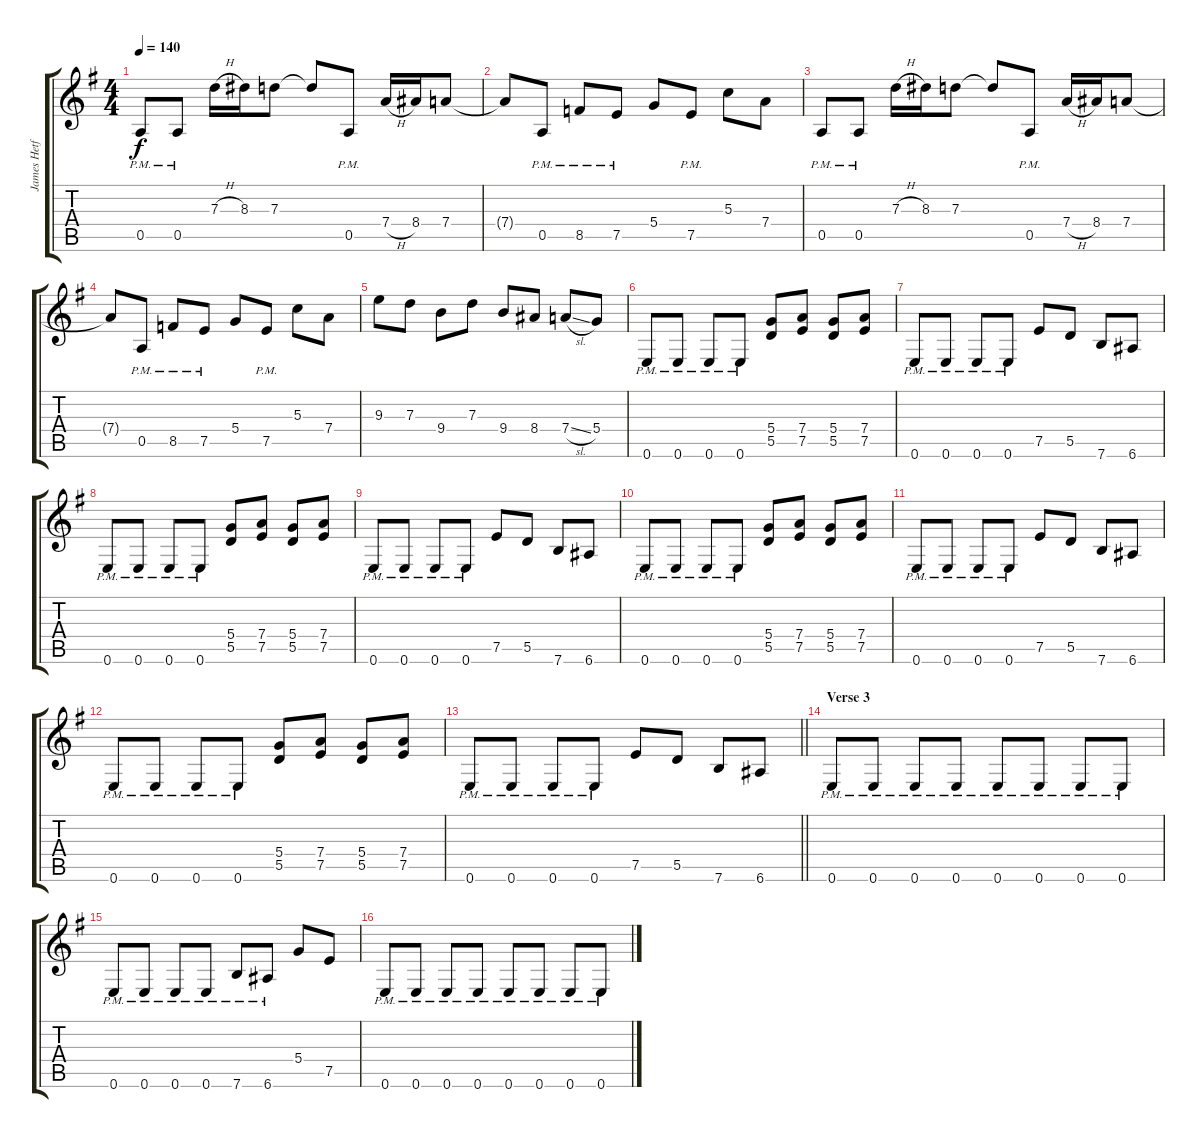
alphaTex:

\track ("James Hetfield" "James Hetf") {instrument distortionguitar}
\staff {score tabs}
\tuning (E4 B3 G3 D3 A2 E2) {hide}
\ts (4 4)
\tempo 140
\clef g2
\ks eminor
0.5{pm}.8{dy f} 0.5{pm}.8 7.3{h}.16 8.3.16 7.3.8 7.3{t}.8 0.5{pm}.8 7.4{h}.16 8.4.16 7.4.8 |
7.4{t}.8 0.5{pm}.8 8.5{pm}.8 7.5{pm}.8 5.4.8 7.5{pm}.8 5.3.8 7.4.8 |
0.5{pm}.8 0.5{pm}.8 7.3{h}.16 8.3.16 7.3.8 7.3{t}.8 0.5{pm}.8 7.4{h}.16 8.4.16 7.4.8 |
7.4{t}.8 0.5{pm}.8 8.5{pm}.8 7.5{pm}.8 5.4.8 7.5{pm}.8 5.3.8 7.4.8 |
9.3.8 7.3.8 9.4.8 7.3.8 9.4.8 8.4.8 7.4{sl}.8 5.4.8 |
0.6{pm}.8 0.6{pm}.8 0.6{pm}.8 0.6{pm}.8 (5.4 5.5).8 (7.4 7.5).8 (5.4 5.5).8 (7.4 7.5).8 |
0.6{pm}.8 0.6{pm}.8 0.6{pm}.8 0.6{pm}.8 7.5.8 5.5.8 7.6.8 6.6.8 |
0.6{pm}.8 0.6{pm}.8 0.6{pm}.8 0.6{pm}.8 (5.4 5.5).8 (7.4 7.5).8 (5.4 5.5).8 (7.4 7.5).8 |
0.6{pm}.8 0.6{pm}.8 0.6{pm}.8 0.6{pm}.8 7.5.8 5.5.8 7.6.8 6.6.8 |
0.6{pm}.8 0.6{pm}.8 0.6{pm}.8 0.6{pm}.8 (5.4 5.5).8 (7.4 7.5).8 (5.4 5.5).8 (7.4 7.5).8 |
0.6{pm}.8 0.6{pm}.8 0.6{pm}.8 0.6{pm}.8 7.5.8 5.5.8 7.6.8 6.6.8 |
0.6{pm}.8 0.6{pm}.8 0.6{pm}.8 0.6{pm}.8 (5.4 5.5).8 (7.4 7.5).8 (5.4 5.5).8 (7.4 7.5).8 |
\barLineRight lightlight
0.6{pm}.8 0.6{pm}.8 0.6{pm}.8 0.6{pm}.8 7.5.8 5.5.8 7.6.8 6.6.8 |
\section ("" "Verse 3")
0.6{pm}.8 0.6{pm}.8 0.6{pm}.8 0.6{pm}.8 0.6{pm}.8 0.6{pm}.8 0.6{pm}.8 0.6{pm}.8 |
0.6{pm}.8 0.6{pm}.8 0.6{pm}.8 0.6{pm}.8 7.6{pm}.8 6.6{pm}.8 5.4.8 7.5.8 |
0.6{pm}.8 0.6{pm}.8 0.6{pm}.8 0.6{pm}.8 0.6{pm}.8 0.6{pm}.8 0.6{pm}.8 0.6{pm}.8
